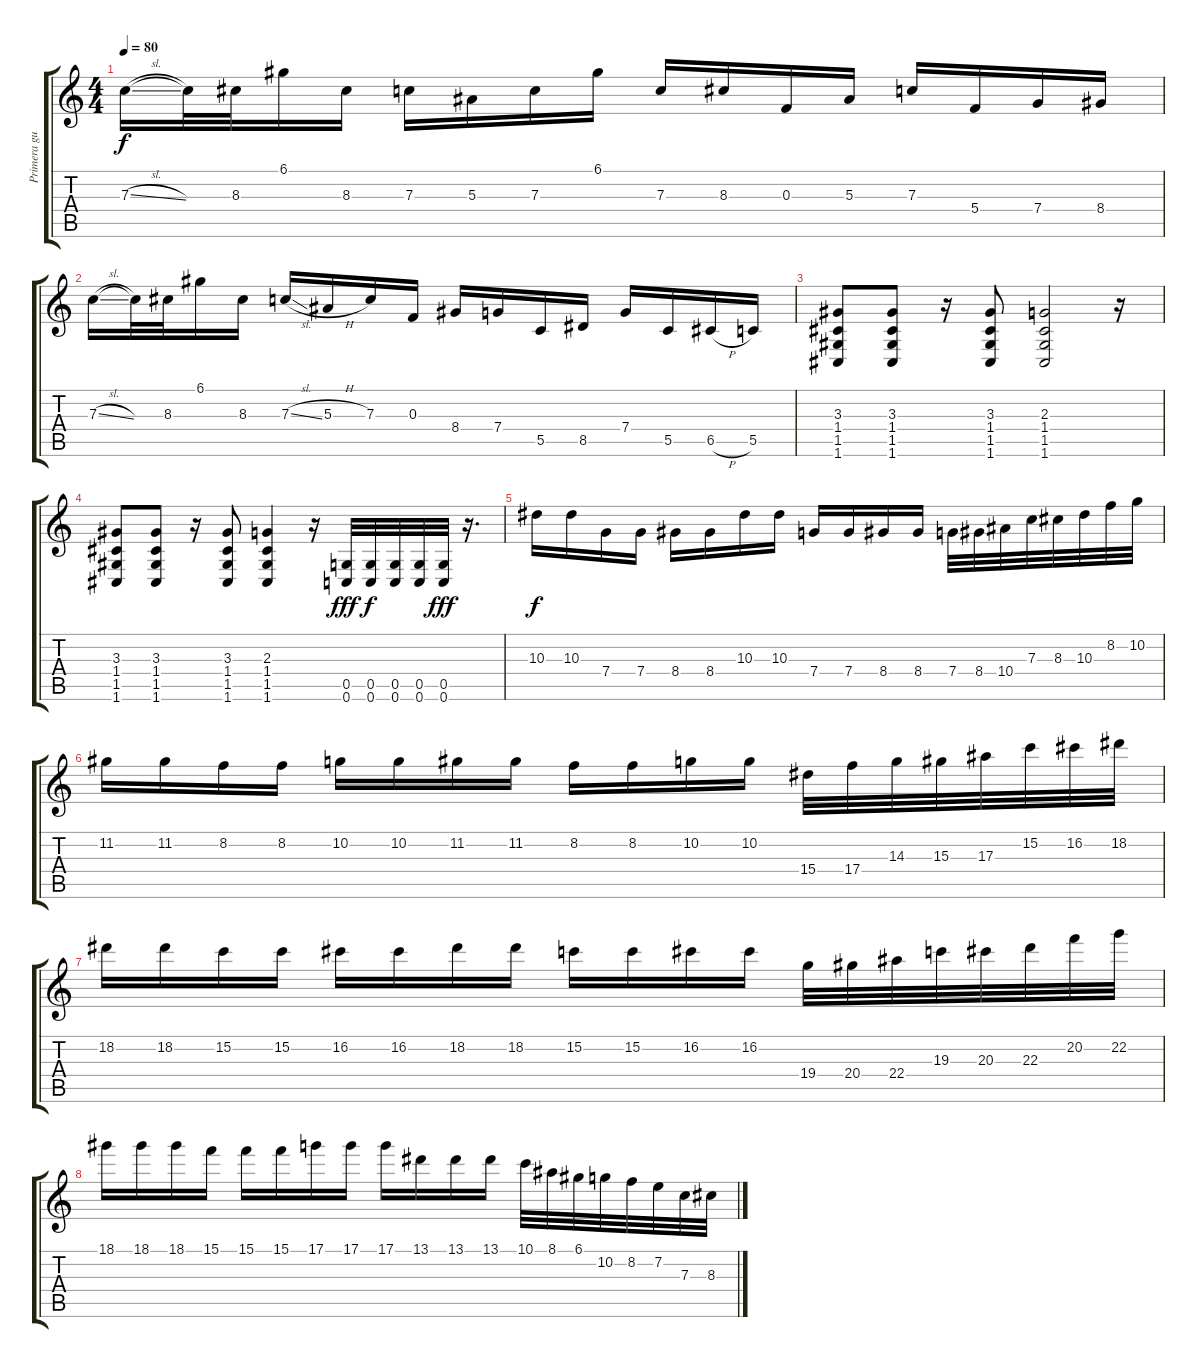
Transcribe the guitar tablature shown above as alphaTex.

\track ("Primera guitarra" "Primera gu") {instrument distortionguitar}
\staff {score tabs}
\tuning (D4 A3 F3 C3 G2 C2) {hide}
\ts (4 4)
\tempo 80
\clef g2
\ks c
7.3{sl}.16{dy f} 7.3{t}.32 8.3.32 6.1.16 8.3.16 7.3.16 5.3.16 7.3.16 6.1.16 7.3.16 8.3.16 0.3.16 5.3.16 7.3.16 5.4.16 7.4.16 8.4.16 |
7.3{sl}.16 7.3{t}.32 8.3.32 6.1.16 8.3.16 7.3{sl}.16 5.3{h}.16 7.3.16 0.3.16 8.4.16 7.4.16 5.5.16 8.5.16 7.4.16 5.5.16 6.5{h}.16 5.5.16 |
(3.3 1.4 1.5 1.6).8 (3.3 1.4 1.5 1.6).8 r.16 (3.3 1.4 1.5 1.6).8 (2.3 1.4 1.5 1.6).2 r.16 |
(3.3 1.4 1.5 1.6).8 (3.3 1.4 1.5 1.6).8 r.16 (3.3 1.4 1.5 1.6).8 (2.3 1.4 1.5 1.6).4 r.16 (0.5 0.6).32{dy fff} (0.5 0.6).32{dy f} (0.5 0.6).32 (0.5 0.6).32 (0.5 0.6).32{dy fff} r.16{d} |
10.3.16{dy f} 10.3.16 7.4.16 7.4.16 8.4.16 8.4.16 10.3.16 10.3.16 7.4.16 7.4.16 8.4.16 8.4.16 7.4.32 8.4.32 10.4.32 7.3.32 8.3.32 10.3.32 8.2.32 10.2.32 |
11.2.16 11.2.16 8.2.16 8.2.16 10.2.16 10.2.16 11.2.16 11.2.16 8.2.16 8.2.16 10.2.16 10.2.16 15.4.32 17.4.32 14.3.32 15.3.32 17.3.32 15.2.32 16.2.32 18.2.32 |
18.2.16 18.2.16 15.2.16 15.2.16 16.2.16 16.2.16 18.2.16 18.2.16 15.2.16 15.2.16 16.2.16 16.2.16 19.4.32 20.4.32 22.4.32 19.3.32 20.3.32 22.3.32 20.2.32 22.2.32 |
18.1.16 18.1.16 18.1.16 15.1.16 15.1.16 15.1.16 17.1.16 17.1.16 17.1.16 13.1.16 13.1.16 13.1.16 10.1.32 8.1.32 6.1.32 10.2.32 8.2.32 7.2.32 7.3.32 8.3.32
